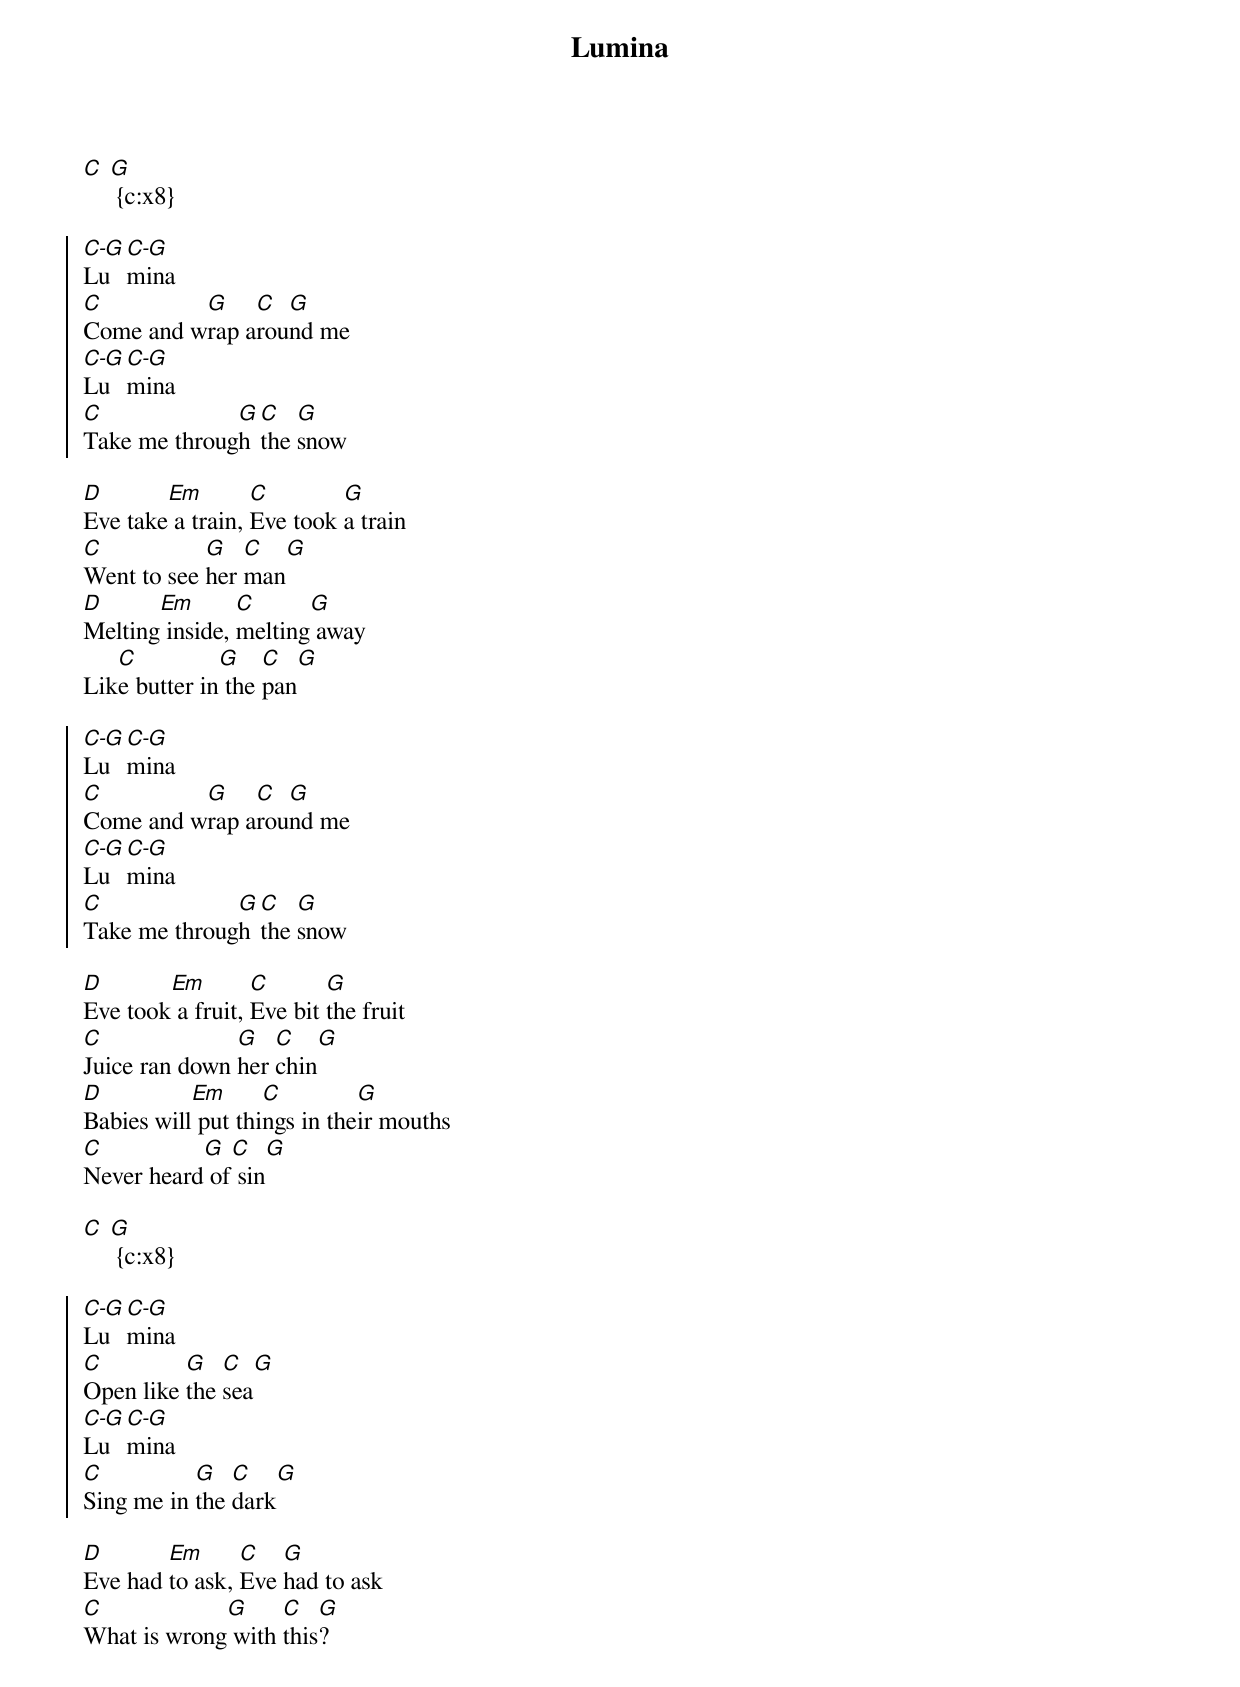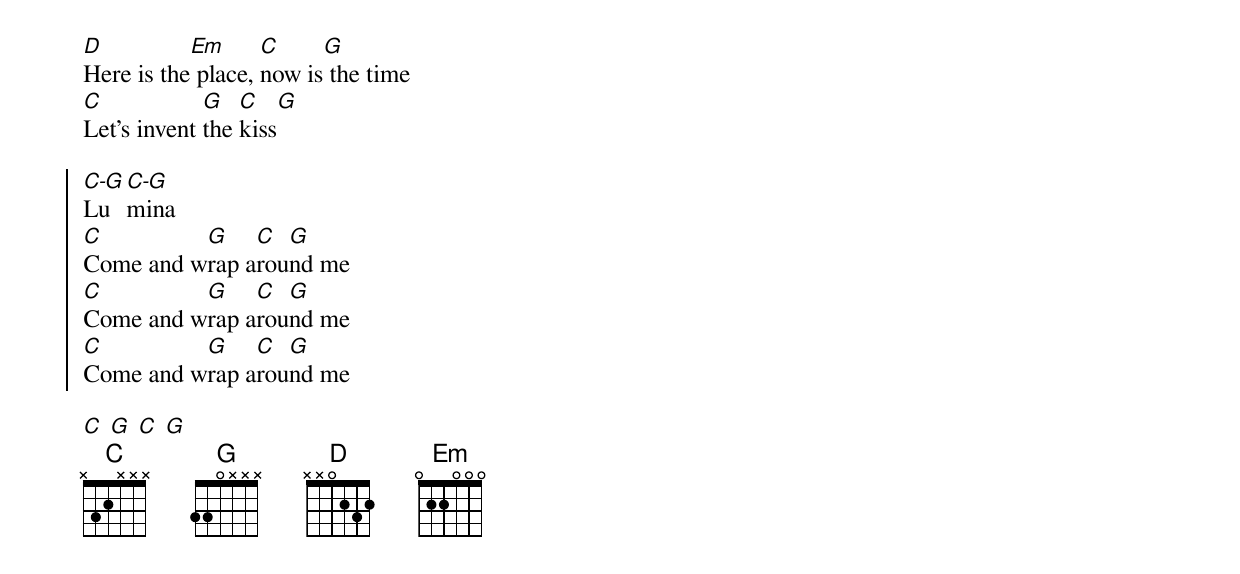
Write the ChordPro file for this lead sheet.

{title:Lumina}
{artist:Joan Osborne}

{define: C base-fret 0 frets x 3 2 x x x}
{define: G base-fret 0 frets 3 3 0 x x x}

[C] [G] {c:x8}

{soc}
[C-G]Lu[C-G]mina
[C]Come and w[G]rap a[C]rou[G]nd me
[C-G]Lu[C-G]mina
[C]Take me throug[G]h [C]the [G]snow
{eoc}

[D]Eve take[Em] a train, [C]Eve took [G]a train
[C]Went to see [G]her [C]man[G]
[D]Melting[Em] inside, [C]melting[G] away
Lik[C]e butter in[G] the [C]pan[G]

{soc}
[C-G]Lu[C-G]mina
[C]Come and w[G]rap a[C]rou[G]nd me
[C-G]Lu[C-G]mina
[C]Take me throug[G]h [C]the [G]snow
{eoc}

[D]Eve took[Em] a fruit, [C]Eve bit [G]the fruit
[C]Juice ran down [G]her [C]chin[G]
[D]Babies will[Em] put thi[C]ngs in the[G]ir mouths
[C]Never heard[G] of[C] sin[G]

[C] [G] {c:x8}

{soc}
[C-G]Lu[C-G]mina
[C]Open like [G]the [C]sea[G]
[C-G]Lu[C-G]mina
[C]Sing me in [G]the [C]dark[G]
{eoc}

[D]Eve had [Em]to ask, [C]Eve [G]had to ask
[C]What is wrong[G] with [C]this[G]?
[D]Here is the[Em] place, [C]now is[G] the time
[C]Let's invent [G]the [C]kiss[G]

{soc}
[C-G]Lu[C-G]mina
[C]Come and w[G]rap a[C]rou[G]nd me
[C]Come and w[G]rap a[C]rou[G]nd me
[C]Come and w[G]rap a[C]rou[G]nd me
{eoc}

[C] [G] [C] [G]
